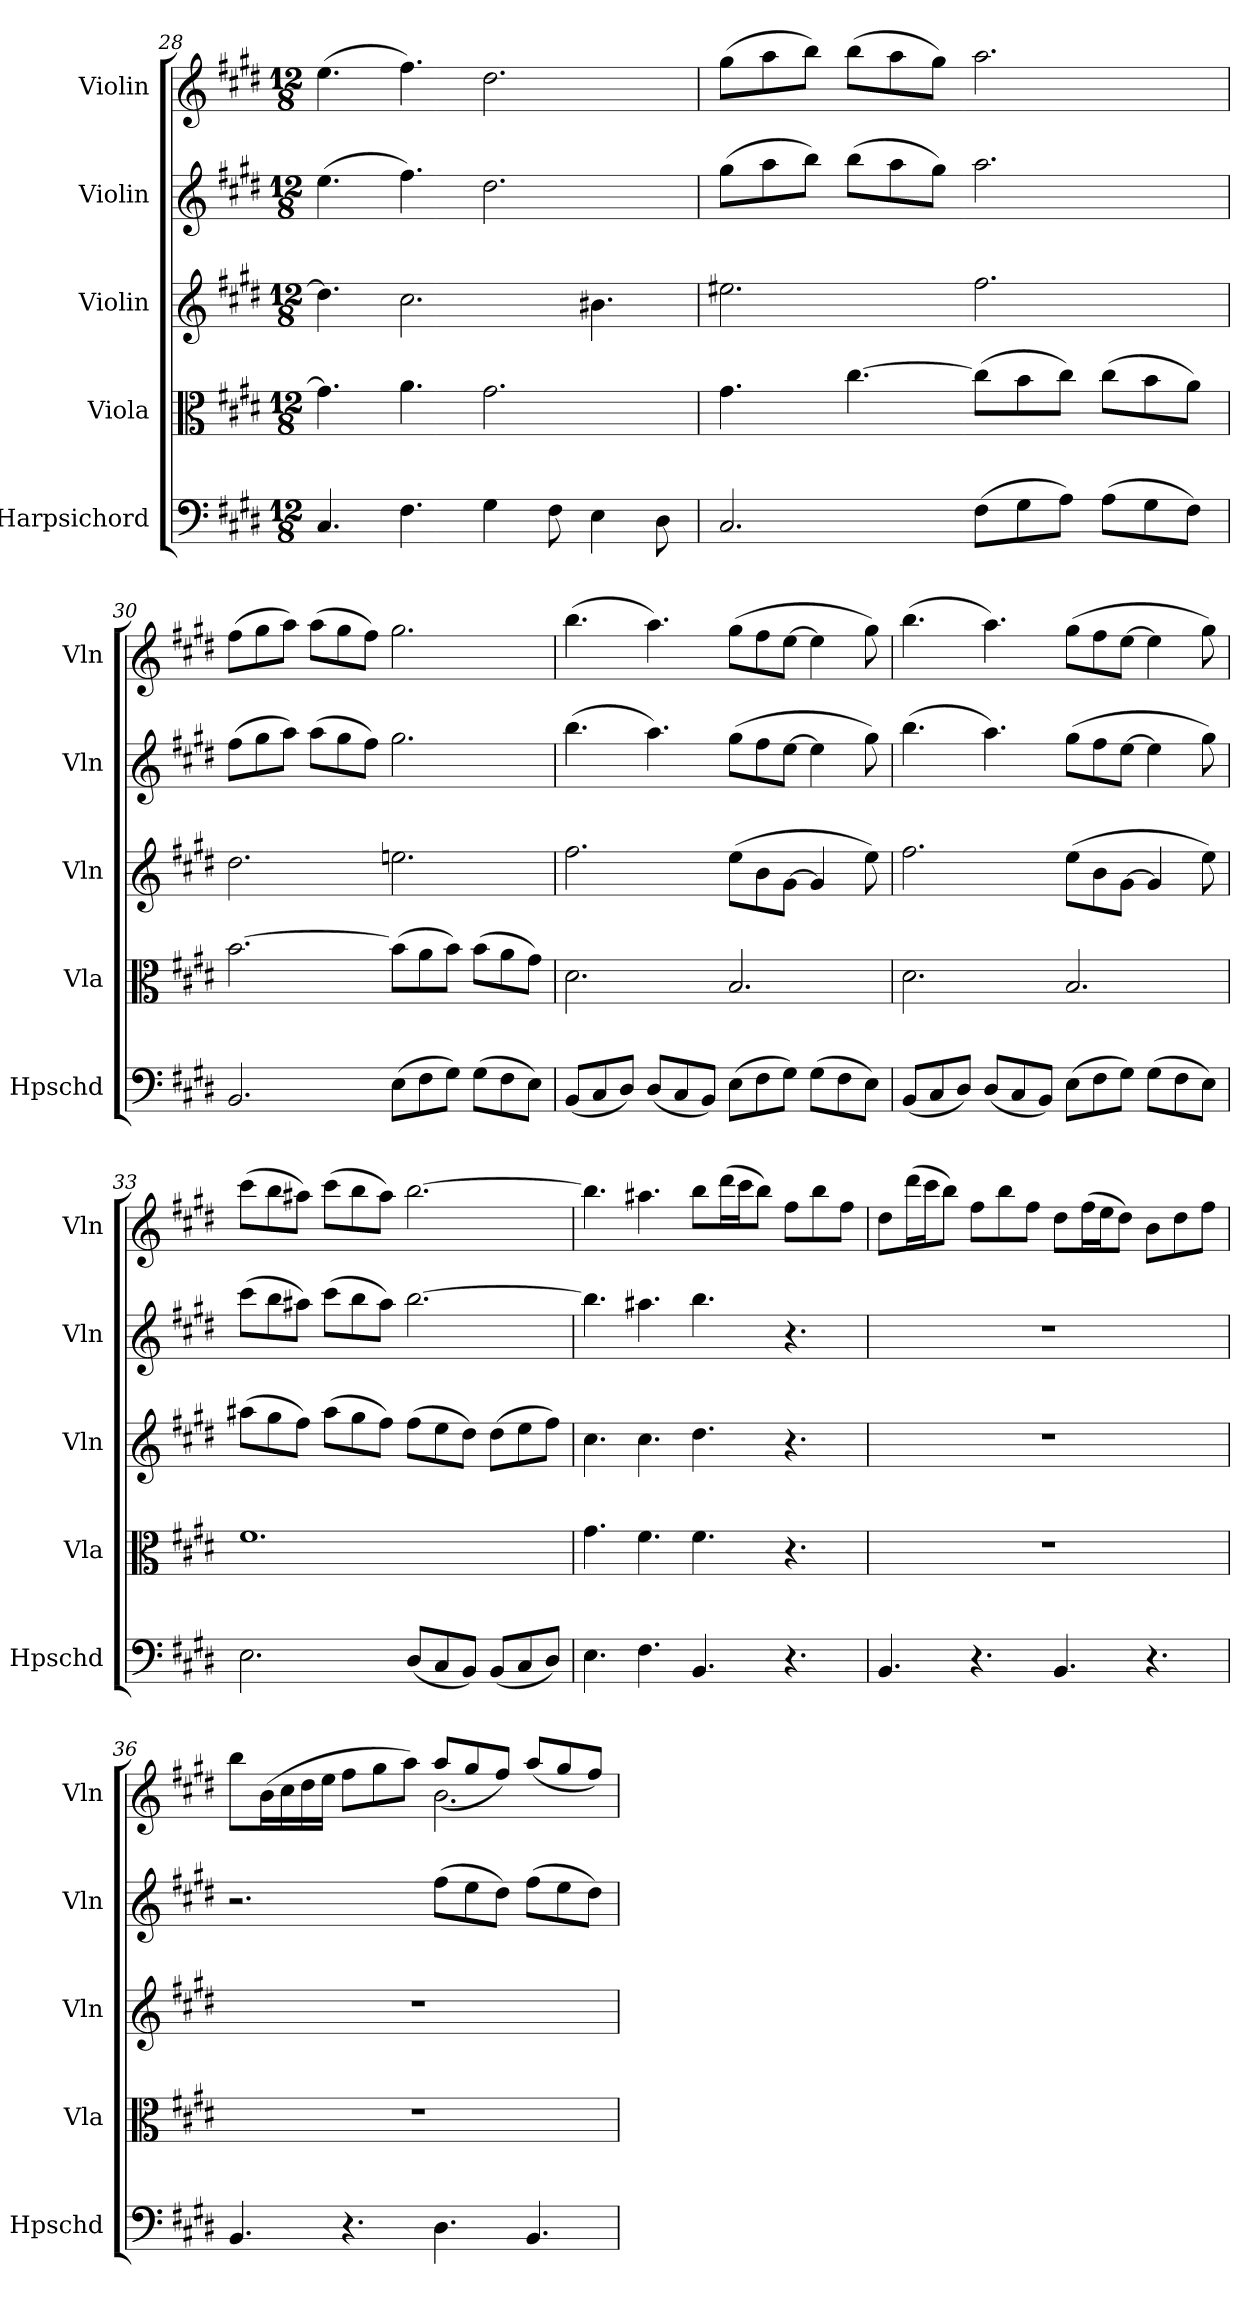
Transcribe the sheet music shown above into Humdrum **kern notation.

**kern	**kern	**kern	**kern	**kern
*part5	*part4	*part3	*part2	*part1
*staff5	*staff4	*staff3	*staff2	*staff1
*I"Harpsichord	*I"Viola	*I"Violin	*I"Violin	*I"Violin
*I'Hpschd	*I'Vla	*I'Vln	*I'Vln	*I'Vln
*clefF4	*clefC3	*clefG2	*clefG2	*clefG2
*k[f#c#g#d#]	*k[f#c#g#d#]	*k[f#c#g#d#]	*k[f#c#g#d#]	*k[f#c#g#d#]
*E:	*E:	*E:	*E:	*E:
*M12/8	*M12/8	*M12/8	*M12/8	*M12/8
=28	=28	=28	=28	=28
4.C#/	4.g#\]	4.dd#\]	(4.ee\	(4.ee\
4.F#\	4.a\	2.cc#\	4.ff#\)	4.ff#\)
4G#\	2.g#\	.	2.dd#\	2.dd#\
8F#\	.	.	.	.
4E\	.	4.b#X\	.	.
8D#\	.	.	.	.
=29	=29	=29	=29	=29
2.C#/	4.g#\	2.ee#X\	(8gg#\L	(8gg#\L
.	.	.	8aa\	8aa\
.	.	.	8bb\J)	8bb\J)
.	[4.cc#\	.	(8bb\L	(8bb\L
.	.	.	8aa\	8aa\
.	.	.	8gg#\J)	8gg#\J)
(8F#\L	(8cc#\L]	2.ff#\	2.aa\	2.aa\
8G#\	8b\	.	.	.
8A\J)	8cc#\J)	.	.	.
(8A\L	(8cc#\L	.	.	.
8G#\	8b\	.	.	.
8F#\J)	8a\J)	.	.	.
=30	=30	=30	=30	=30
2.BB/	[2.b\	2.dd#\	(8ff#\L	(8ff#\L
.	.	.	8gg#\	8gg#\
.	.	.	8aa\J)	8aa\J)
.	.	.	(8aa\L	(8aa\L
.	.	.	8gg#\	8gg#\
.	.	.	8ff#\J)	8ff#\J)
(8E\L	(8b\L]	2.een\	2.gg#\	2.gg#\
8F#\	8a\	.	.	.
8G#\J)	8b\J)	.	.	.
(8G#\L	(8b\L	.	.	.
8F#\	8a\	.	.	.
8E\J)	8g#\J)	.	.	.
=31	=31	=31	=31	=31
(8BB/L	2.d#\	2.ff#\	(4.bb\	(4.bb\
8C#/	.	.	.	.
8D#/J)	.	.	.	.
(8D#/L	.	.	4.aa\)	4.aa\)
8C#/	.	.	.	.
8BB/J)	.	.	.	.
(8E\L	2.B/	(8ee\L	(8gg#\L	(8gg#\L
8F#\	.	8b\	8ff#\	8ff#\
8G#\J)	.	[8g#\J	[8ee\J	[8ee\J
(8G#\L	.	4g#/]	4ee\]	4ee\]
8F#\	.	.	.	.
8E\J)	.	8ee\)	8gg#\)	8gg#\)
=32	=32	=32	=32	=32
(8BB/L	2.d#\	2.ff#\	(4.bb\	(4.bb\
8C#/	.	.	.	.
8D#/J)	.	.	.	.
(8D#/L	.	.	4.aa\)	4.aa\)
8C#/	.	.	.	.
8BB/J)	.	.	.	.
(8E\L	2.B/	(8ee\L	(8gg#\L	(8gg#\L
8F#\	.	8b\	8ff#\	8ff#\
8G#\J)	.	[8g#\J	[8ee\J	[8ee\J
(8G#\L	.	4g#/]	4ee\]	4ee\]
8F#\	.	.	.	.
8E\J)	.	8ee\)	8gg#\)	8gg#\)
=33	=33	=33	=33	=33
2.E\	1.f#\	(8aa#X\L	(8ccc#\L	(8ccc#\L
.	.	8gg#\	8bb\	8bb\
.	.	8ff#\J)	8aa#X\J)	8aa#X\J)
.	.	(8aa#\L	(8ccc#\L	(8ccc#\L
.	.	8gg#\	8bb\	8bb\
.	.	8ff#\J)	8aa#\J)	8aa#\J)
(8D#/L	.	(8ff#\L	[2.bb\	[2.bb\
8C#/	.	8ee\	.	.
8BB/J)	.	8dd#\J)	.	.
(8BB/L	.	(8dd#\L	.	.
8C#/	.	8ee\	.	.
8D#/J)	.	8ff#\J)	.	.
=34	=34	=34	=34	=34
4.E\	4.g#\	4.cc#\	4.bb\]	4.bb\]
4.F#\	4.f#\	4.cc#\	4.aa#X\	4.aa#X\
4.BB/	4.f#\	4.dd#\	4.bb\	8bb\L
.	.	.	.	(16ddd#\L
.	.	.	.	16ccc#\J
.	.	.	.	8bb\J)
4.r	4.r	4.r	4.r	8ff#\L
.	.	.	.	8bb\
.	.	.	.	8ff#\J
=35	=35	=35	=35	=35
4.BB/	1.r	1.r	1.r	8dd#\L
.	.	.	.	(16ddd#\L
.	.	.	.	16ccc#\J
.	.	.	.	8bb\J)
4.r	.	.	.	8ff#\L
.	.	.	.	8bb\
.	.	.	.	8ff#\J
4.BB/	.	.	.	8dd#\L
.	.	.	.	(16ff#\L
.	.	.	.	16ee\J
.	.	.	.	8dd#\J)
4.r	.	.	.	8b\L
.	.	.	.	8dd#\
.	.	.	.	8ff#\J
=36	=36	=36	=36	=36
*	*	*	*	*^
4.BB/	1.r	1.r	2.r	8bb\L	2.ryy
.	.	.	.	(16b\L	.
.	.	.	.	16cc#\	.
.	.	.	.	16dd#\	.
.	.	.	.	16ee\JJ	.
4.r	.	.	.	8ff#\L	.
.	.	.	.	8gg#\	.
.	.	.	.	8aa\J)	.
4.D#\	.	.	(8ff#\L	2.b\	(8aa/L
.	.	.	8ee\	.	8gg#/
.	.	.	8dd#\J)	.	8ff#/J)
4.BB/	.	.	(8ff#\L	.	(8aa/L
.	.	.	8ee\	.	8gg#/
.	.	.	8dd#\J)	.	8ff#/J)
*	*	*	*	*v	*v
=	=	=	=	=
*-	*-	*-	*-	*-
